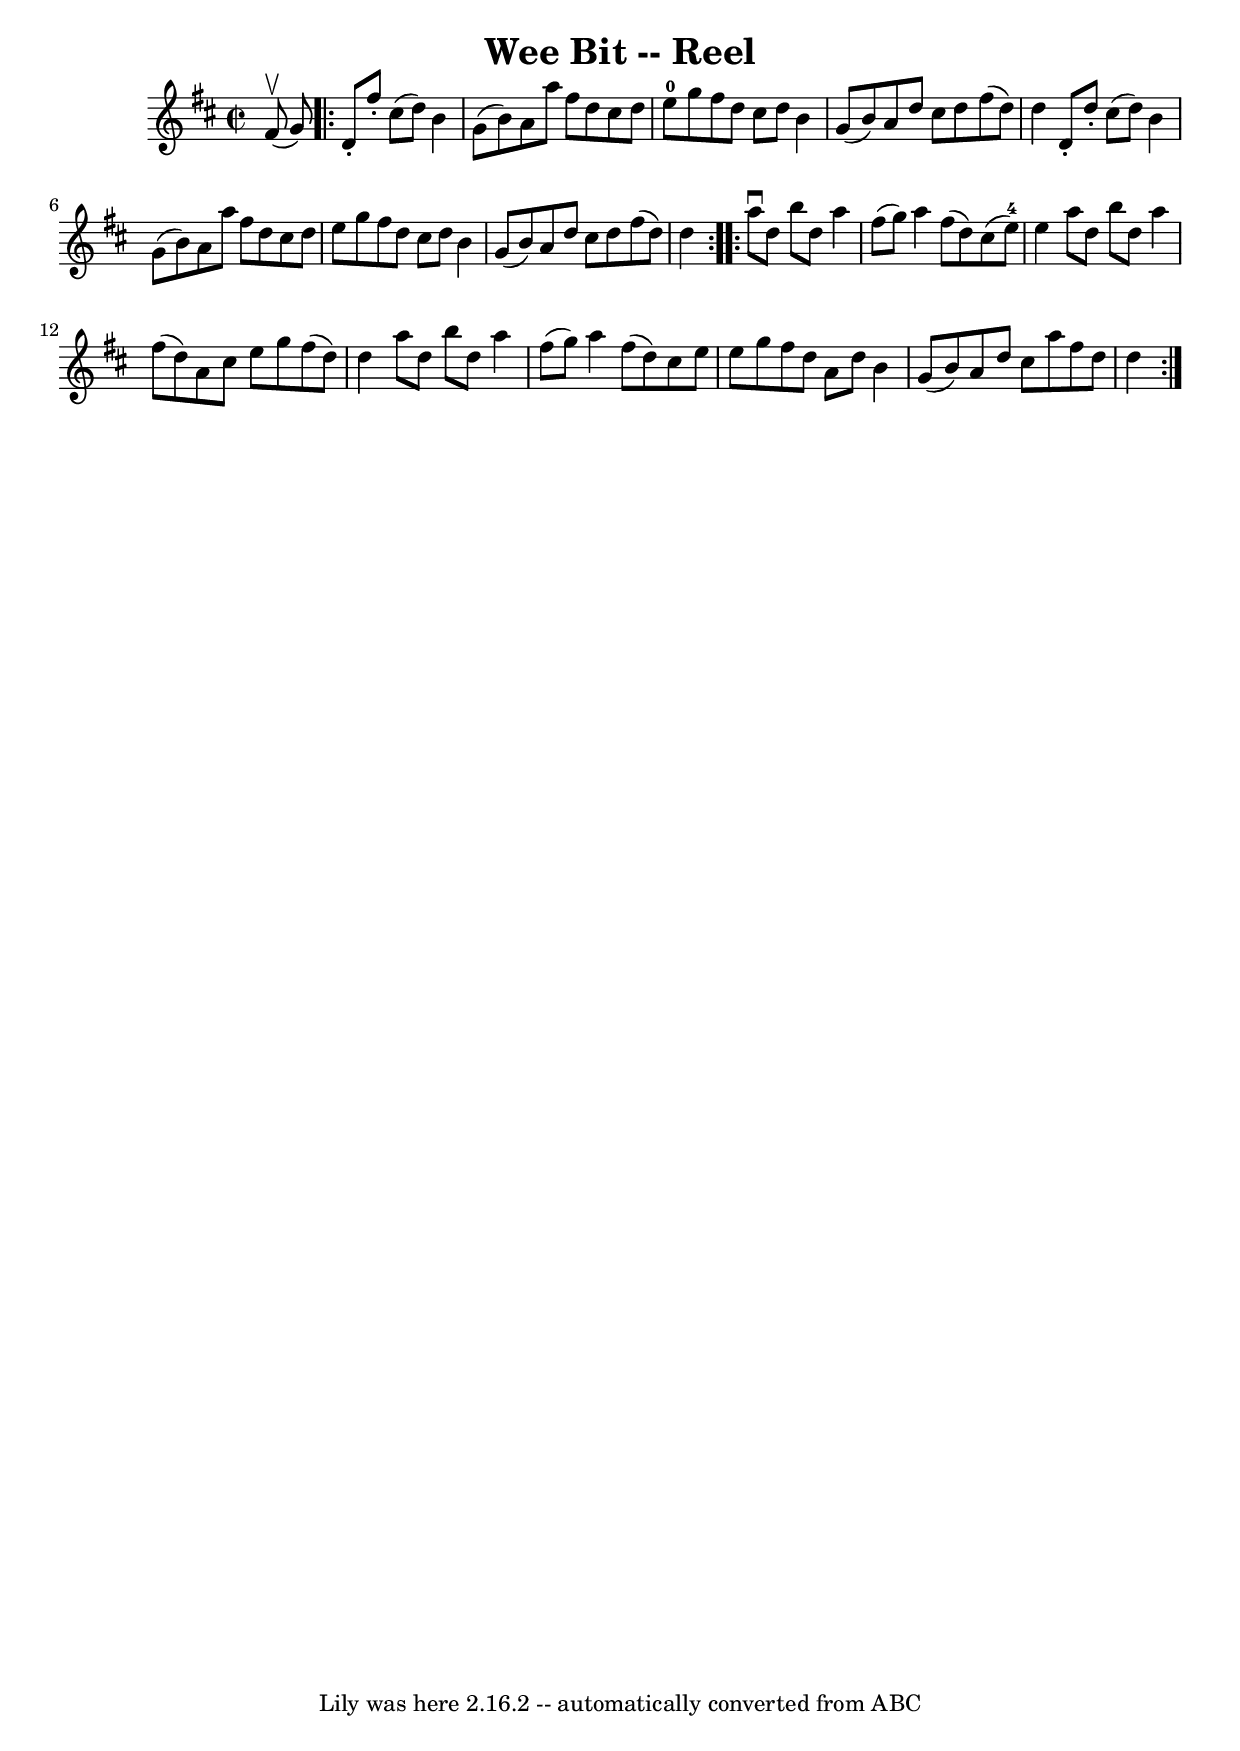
\version "2.16.2"
\include "Mammoth.ily"
\header {
  %% book = "Ryan's Mammoth Collection"
 crossRefNumber = "1"
 footnotes = "\\\\268"
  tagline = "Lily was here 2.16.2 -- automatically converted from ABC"
  title = "Wee Bit -- Reel"

}
voicedefault =  {


  \override Staff.TimeSignature #'style = #'C
  \time 2/2 
  \key d \major
 fis'8^\upbow(g'8) 
  \repeat volta 2 { d'8-. fis''8-. cis''8 (d''8) b'4 g'8 (b'8)    |
 a'8 a''8 fis''8 d''8 cis''8 d''8 e''8-0 g''8     |
 fis''8 d''8 cis''8 d''8 b'4 g'8 (b'8)    |
 a'8 d''8 cis''8 d''8 fis''8 (d''8) d''4     |
 d'8-. d''8-. cis''8 (d''8) b'4 g'8 (b'8)    |
 a'8 a''8 fis''8 d''8 cis''8 d''8 e''8 g''8     |
 fis''8 d''8 cis''8 d''8 b'4 g'8 (b'8)    |
 a'8 d''8    
 cis''8 d''8 fis''8 (d''8) d''4    
  }     
  \repeat volta 2 { a''8^\downbow d''8 b''8 d''8 a''4 fis''8 (g''8)    |
 a''4 fis''8 (d''8) cis''8 (e''8-4) e''4     |
 a''8 d''8 b''8 d''8 a''4 fis''8 (d''8)    |
 a'8 cis''8 e''8 g''8 fis''8 (d''8) d''4     |
 a''8 d''8 b''8 d''8 a''4 fis''8 (g''8)    |
 a''4 fis''8 (d''8) cis''8 e''8 e''8 g''8    |
 fis''8 d''8 a'8 d''8 b'4 g'8 (b'8)    |
 a'8 d''8 cis''8    
 a''8 fis''8 d''8 d''4    
  }   

}

\score{
  <<

    \context Staff="default"
    {
      \voicedefault 
      
    }

  >>
  \layout {
    
  }
  \midi {
  }

}
